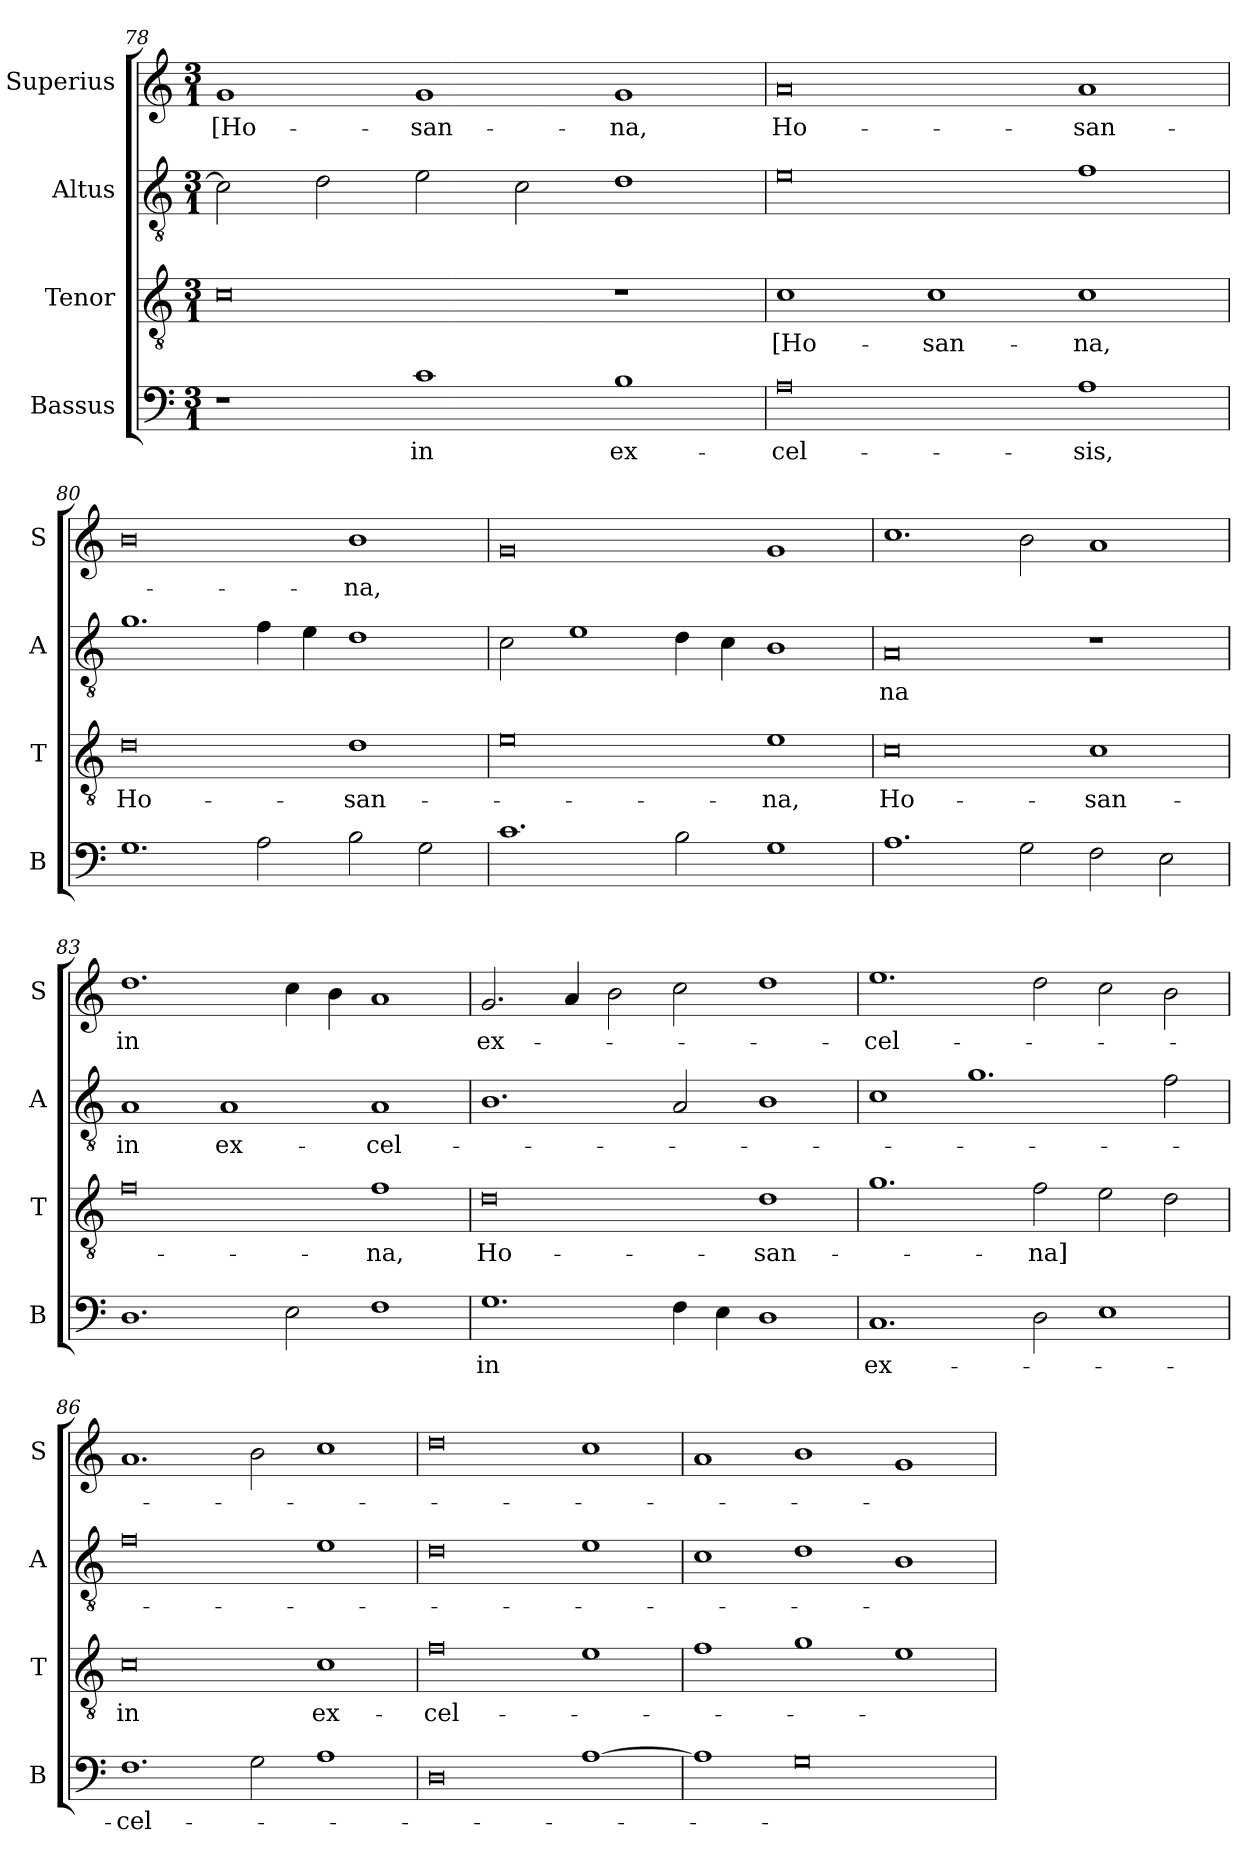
**kern	**text	**kern	**text	**kern	**text	**kern	**text
*part4	*part4	*part3	*part3	*part2	*part2	*part1	*part1
*staff4	*staff4	*staff3	*staff3	*staff2	*staff2	*staff1	*staff1
*I"Bassus	*	*I"Tenor	*	*I"Altus	*	*I"Superius	*
*I'B	*	*I'T	*	*I'A	*	*I'S	*
*clefF4	*	*clefGv2	*	*clefGv2	*	*clefG2	*
*k[]	*	*k[]	*	*k[]	*	*k[]	*
*M3/1	*	*M3/1	*	*M3/1	*	*M3/1	*
=78	=78	=78	=78	=78	=78	=78	=78
1r	.	0c	.	2c\]	.	1g	[Ho-
.	.	.	.	2d\	.	.	.
1c	in	.	.	2e\	.	1g	-san-
.	.	.	.	2c\	.	.	.
1B	ex-	1r	.	1d	.	1g	-na,
=79	=79	=79	=79	=79	=79	=79	=79
0A	-cel-	1c	[Ho-	0e	.	0a	Ho-
.	.	1c	-san-	.	.	.	.
1A	-sis,	1c	-na,	1f	.	1a	-san-
=80	=80	=80	=80	=80	=80	=80	=80
1.G	.	0d	Ho-	1.g	.	0b	.
2A\	.	.	.	4f\	.	.	.
.	.	.	.	4e\	.	.	.
2B\	.	1d	-san-	1d	.	1b	-na,
2G\	.	.	.	.	.	.	.
=81	=81	=81	=81	=81	=81	=81	=81
1.c	.	0e	.	2c\	.	0g	.
.	.	.	.	1e	.	.	.
2B\	.	.	.	4d\	.	.	.
.	.	.	.	4c\	.	.	.
1G	.	1e	-na,	1B	.	1g	.
=82	=82	=82	=82	=82	=82	=82	=82
1.A	.	0c	Ho-	0A	-na	1.cc	.
2G\	.	.	.	.	.	2b\	.
2F\	.	1c	-san-	1r	.	1a	.
2E\	.	.	.	.	.	.	.
=83	=83	=83	=83	=83	=83	=83	=83
1.D	.	0f	.	1A	in	1.dd	in
.	.	.	.	1A	ex-	.	.
2E\	.	.	.	.	.	4cc\	.
.	.	.	.	.	.	4b\	.
1F	.	1f	-na,	1A	-cel-	1a	.
=84	=84	=84	=84	=84	=84	=84	=84
1.G	in	0d	Ho-	1.B	.	2.g/	ex-
.	.	.	.	.	.	4a/	.
.	.	.	.	.	.	2b\	.
4F\	.	.	.	2A/	.	2cc\	.
4E\	.	.	.	.	.	.	.
1D	.	1d	-san-	1B	.	1dd	.
=85	=85	=85	=85	=85	=85	=85	=85
1.C	ex-	1.g	.	1c	.	1.ee	-cel-
.	.	.	.	1.g	.	.	.
2D\	.	2f\	-na]	.	.	2dd\	.
1E	.	2e\	.	.	.	2cc\	.
.	.	2d\	.	2f\	.	2b\	.
=86	=86	=86	=86	=86	=86	=86	=86
1.F	-cel-	0c	in	0f	.	1.a	.
2G\	.	.	.	.	.	2b\	.
1A	.	1c	ex-	1e	.	1cc	.
=87	=87	=87	=87	=87	=87	=87	=87
0D	.	0f	-cel-	0d	.	0dd	.
[1A	.	1e	.	1e	.	1cc	.
=88	=88	=88	=88	=88	=88	=88	=88
1A]	.	1f	.	1c	.	1a	.
0G	.	1g	.	1d	.	1b	.
.	.	1e	.	1B	.	1g	.
=	=	=	=	=	=	=	=
*-	*-	*-	*-	*-	*-	*-	*-
